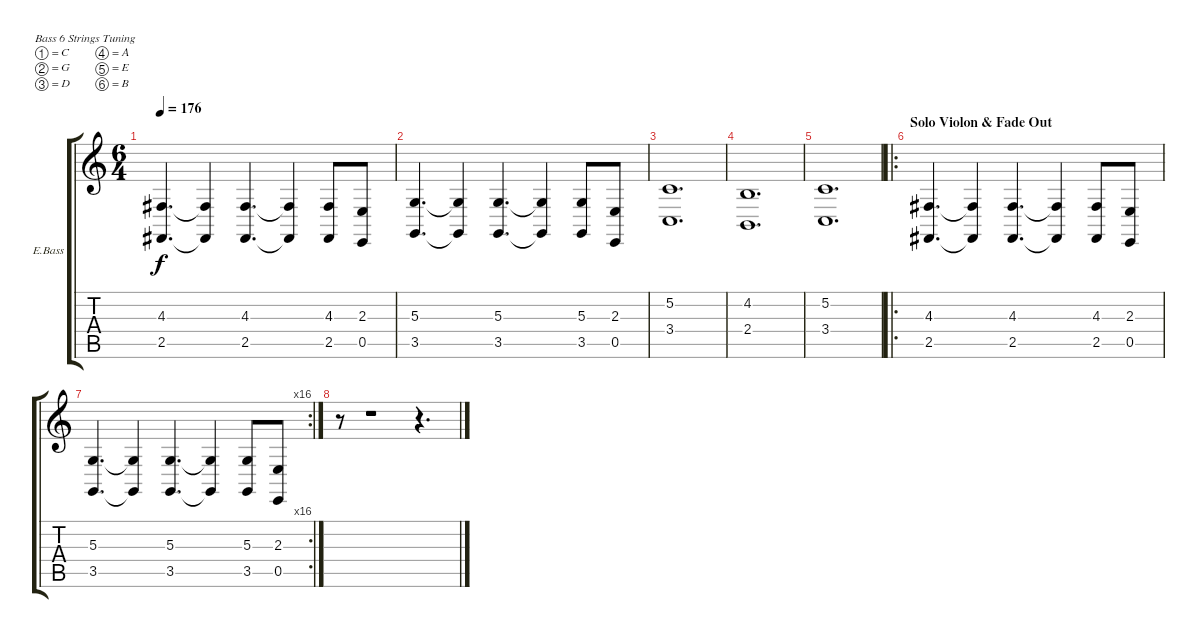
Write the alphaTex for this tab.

\bracketExtendMode groupsimilarinstruments
\firstSystemTrackNameOrientation horizontal
\otherSystemsTrackNameOrientation horizontal
\track ("E.Piano Bass" "E.Bass") {instrument electricpiano1}
\staff {score tabs}
\tuning (C3 G2 D2 A1 E1 B0)
\displaytranspose 12
\ts (6 4)
\tempo 176
\clef g2
\ks c
(4.3 2.5).4{d dy f} (4.3{t} 2.5{t}).4 (4.3 2.5).4{d} (4.3{t} 2.5{t}).4 (4.3 2.5).8 (2.3 0.5).8 |
(5.3 3.5).4{d} (5.3{t} 3.5{t}).4 (5.3 3.5).4{d} (5.3{t} 3.5{t}).4 (5.3 3.5).8 (2.3 0.5).8 |
(5.2 3.4).1{d} |
(4.2 2.4).1{d} |
(5.2 3.4).1{d} |
\ro
\section ("" "Solo Violon & Fade Out")
(4.3 2.5).4{d} (4.3{t} 2.5{t}).4 (4.3 2.5).4{d} (4.3{t} 2.5{t}).4 (4.3 2.5).8 (2.3 0.5).8 |
\rc 16
(5.3 3.5).4{d} (5.3{t} 3.5{t}).4 (5.3 3.5).4{d} (5.3{t} 3.5{t}).4 (5.3 3.5).8 (2.3 0.5).8 |
r.8 r.1 r.4{d}
